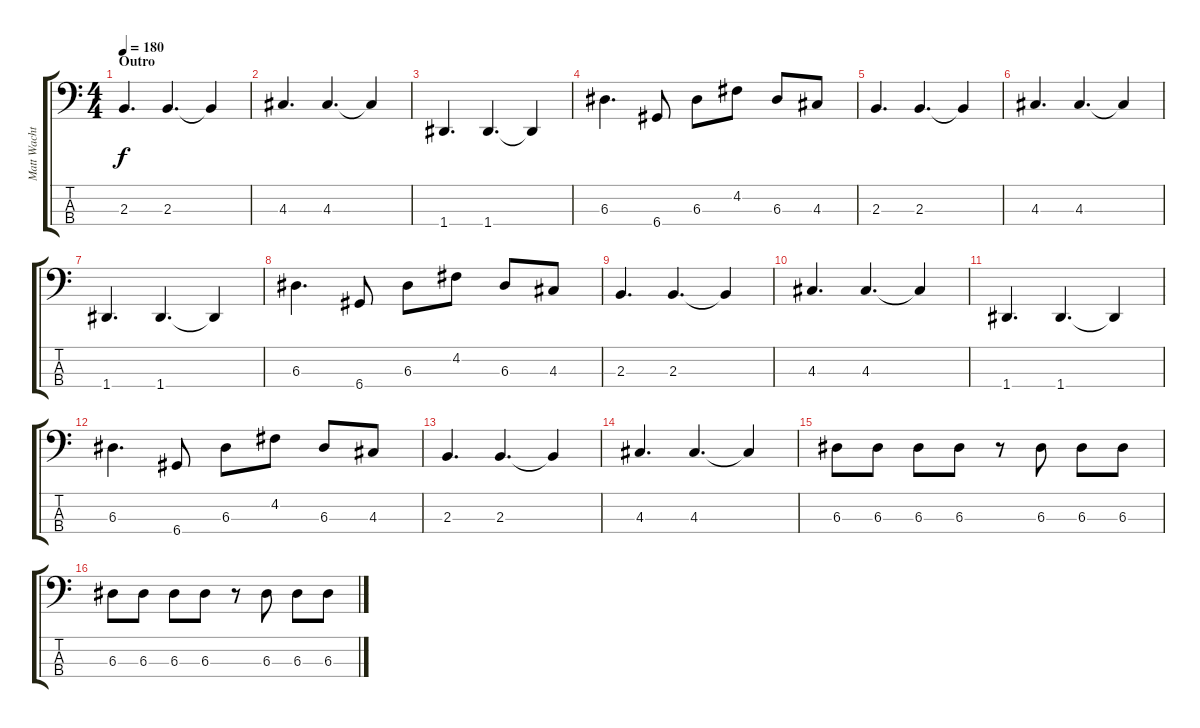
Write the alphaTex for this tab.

\track ("Matt Wachter [Bass]" "Matt Wacht") {instrument electricbassfinger}
\staff {score tabs}
\tuning (G2 D2 A1 D1) {hide}
\ts (4 4)
\section ("" "Outro")
\tempo 180
\clef f4
\ks c
2.3.4{d dy f} 2.3.4{d} 2.3{t}.4 |
4.3.4{d} 4.3.4{d} 4.3{t}.4 |
1.4.4{d} 1.4.4{d} 1.4{t}.4 |
6.3.4{d} 6.4.8 6.3.8 4.2.8 6.3.8 4.3.8 |
2.3.4{d} 2.3.4{d} 2.3{t}.4 |
4.3.4{d} 4.3.4{d} 4.3{t}.4 |
1.4.4{d} 1.4.4{d} 1.4{t}.4 |
6.3.4{d} 6.4.8 6.3.8 4.2.8 6.3.8 4.3.8 |
2.3.4{d} 2.3.4{d} 2.3{t}.4 |
4.3.4{d} 4.3.4{d} 4.3{t}.4 |
1.4.4{d} 1.4.4{d} 1.4{t}.4 |
6.3.4{d} 6.4.8 6.3.8 4.2.8 6.3.8 4.3.8 |
2.3.4{d} 2.3.4{d} 2.3{t}.4 |
4.3.4{d} 4.3.4{d} 4.3{t}.4 |
6.3.8 6.3.8 6.3.8 6.3.8 r.8 6.3.8 6.3.8 6.3.8 |
6.3.8 6.3.8 6.3.8 6.3.8 r.8 6.3.8 6.3.8 6.3.8
